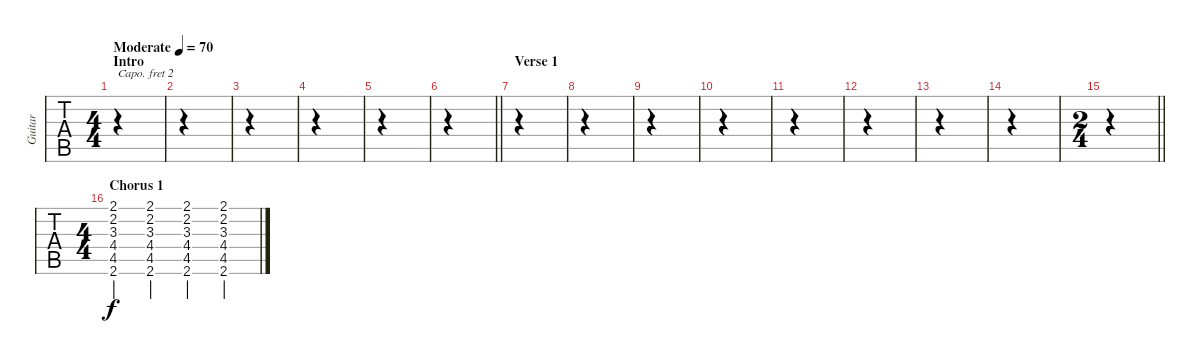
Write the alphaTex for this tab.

\track ("Guitar" "Guitar") {instrument acousticguitarsteel}
\staff {tabs}
\capo 2
\tuning (E4 B3 G3 D3 A2 E2) {hide}
\ts (4 4)
\section ("" "Intro")
\tempo (70 "Moderate")
\clef g2
\ks c
|
|
|
|
|
\barLineRight lightlight
|
\section ("" "Verse 1")
|
|
|
|
|
|
|
|
\ts (2 4)
\barLineRight lightlight
|
\ts (4 4)
\section ("" "Chorus 1")
(2.1 2.2 3.3 4.4 4.5 2.6).4 (2.1 2.2 3.3 4.4 4.5 2.6).4 (2.1 2.2 3.3 4.4 4.5 2.6).4 (2.1 2.2 3.3 4.4 4.5 2.6).4
